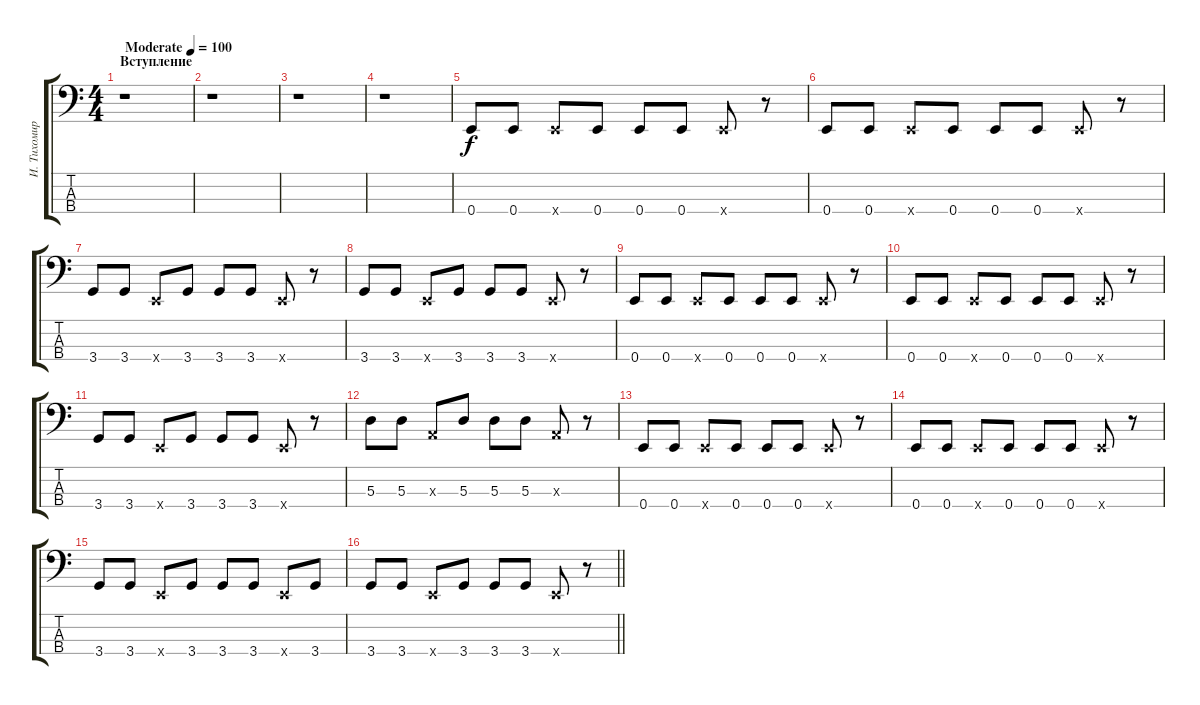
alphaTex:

\track ("И. Тихомиров" "И. Тихомир") {instrument electricbassfinger}
\staff {score tabs}
\tuning (G2 D2 A1 E1) {hide}
\ts (4 4)
\section ("" "Вступление")
\tempo (100 "Moderate")
\clef f4
\ks c
r.1{dy f instrument electricbassfinger} |
r.1 |
r.1 |
r.1 |
0.4.8 0.4.8 0.4{x}.8 0.4.8 0.4.8 0.4.8 0.4{x}.8 r.8 |
0.4.8 0.4.8 0.4{x}.8 0.4.8 0.4.8 0.4.8 0.4{x}.8 r.8 |
3.4.8 3.4.8 0.4{x}.8 3.4.8 3.4.8 3.4.8 0.4{x}.8 r.8 |
3.4.8 3.4.8 0.4{x}.8 3.4.8 3.4.8 3.4.8 0.4{x}.8 r.8 |
0.4.8 0.4.8 0.4{x}.8 0.4.8 0.4.8 0.4.8 0.4{x}.8 r.8 |
0.4.8 0.4.8 0.4{x}.8 0.4.8 0.4.8 0.4.8 0.4{x}.8 r.8 |
3.4.8 3.4.8 0.4{x}.8 3.4.8 3.4.8 3.4.8 0.4{x}.8 r.8 |
5.3.8 5.3.8 0.3{x}.8 5.3.8 5.3.8 5.3.8 0.3{x}.8 r.8 |
0.4.8 0.4.8 0.4{x}.8 0.4.8 0.4.8 0.4.8 0.4{x}.8 r.8 |
0.4.8 0.4.8 0.4{x}.8 0.4.8 0.4.8 0.4.8 0.4{x}.8 r.8 |
3.4.8 3.4.8 0.4{x}.8 3.4.8 3.4.8 3.4.8 0.4{x}.8 3.4.8 |
\barLineRight lightlight
3.4.8 3.4.8 0.4{x}.8 3.4.8 3.4.8 3.4.8 0.4{x}.8 r.8
